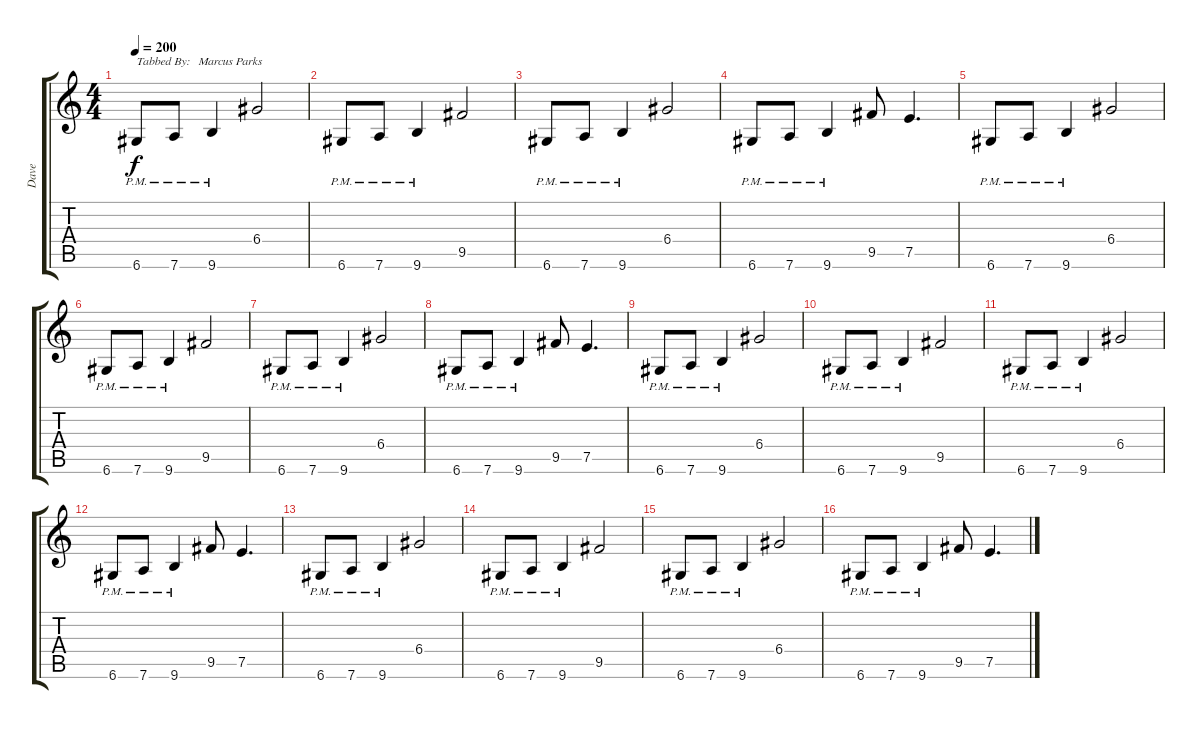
\track ("Dave" "Dave") {instrument distortionguitar}
\staff {score tabs}
\tuning (E4 B3 G3 D3 A2 D2) {hide}
\ts (4 4)
\tempo 200
\clef g2
\ks c
6.6{pm}.8{txt "Tabbed By:   Marcus Parks" dy f instrument distortionguitar} 7.6{pm}.8 9.6{pm}.4 6.4.2 |
6.6{pm}.8 7.6{pm}.8 9.6{pm}.4 9.5.2 |
6.6{pm}.8 7.6{pm}.8 9.6{pm}.4 6.4.2 |
6.6{pm}.8 7.6{pm}.8 9.6{pm}.4 9.5.8 7.5.4{d} |
6.6{pm}.8 7.6{pm}.8 9.6{pm}.4 6.4.2 |
6.6{pm}.8 7.6{pm}.8 9.6{pm}.4 9.5.2 |
6.6{pm}.8 7.6{pm}.8 9.6{pm}.4 6.4.2 |
6.6{pm}.8 7.6{pm}.8 9.6{pm}.4 9.5.8 7.5.4{d} |
6.6{pm}.8 7.6{pm}.8 9.6{pm}.4 6.4.2 |
6.6{pm}.8 7.6{pm}.8 9.6{pm}.4 9.5.2 |
6.6{pm}.8 7.6{pm}.8 9.6{pm}.4 6.4.2 |
6.6{pm}.8 7.6{pm}.8 9.6{pm}.4 9.5.8 7.5.4{d} |
6.6{pm}.8 7.6{pm}.8 9.6{pm}.4 6.4.2 |
6.6{pm}.8 7.6{pm}.8 9.6{pm}.4 9.5.2 |
6.6{pm}.8 7.6{pm}.8 9.6{pm}.4 6.4.2 |
6.6{pm}.8 7.6{pm}.8 9.6{pm}.4 9.5.8 7.5.4{d}
